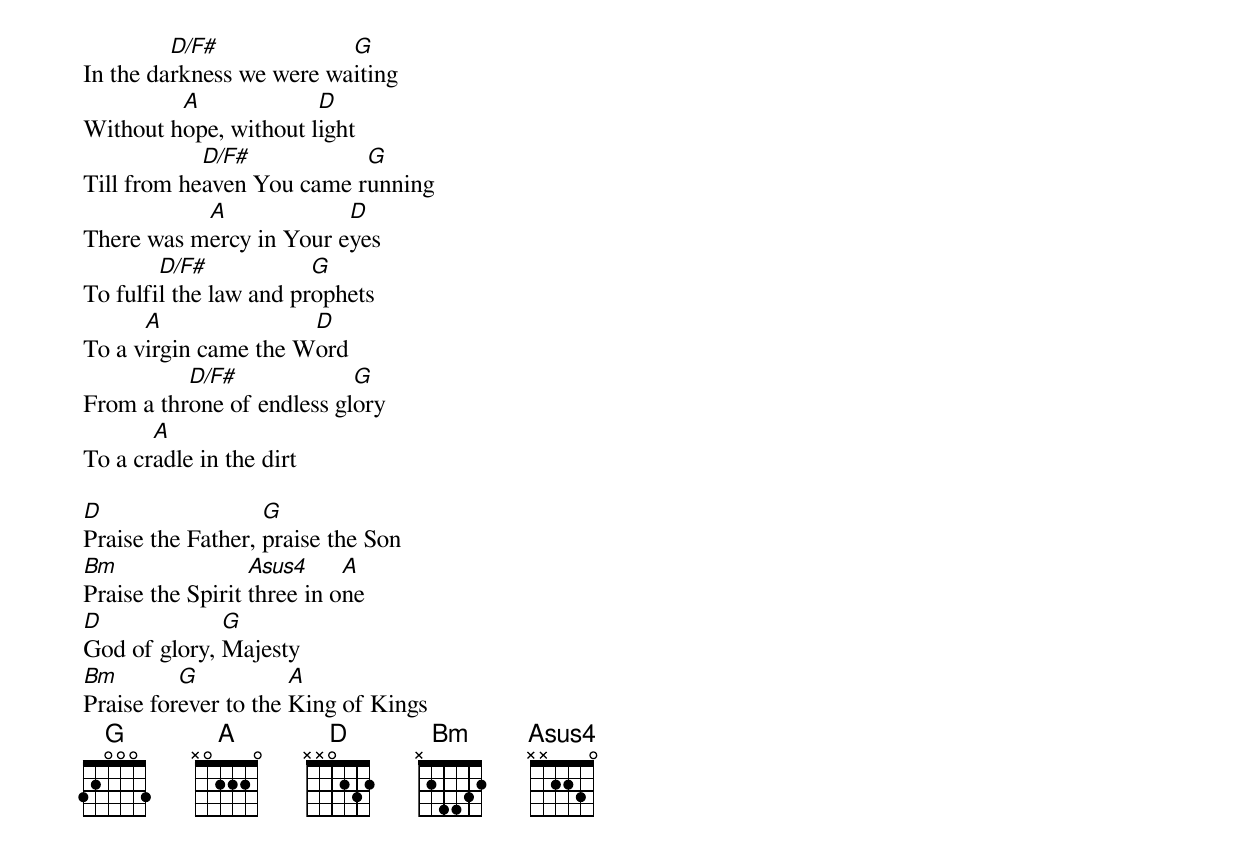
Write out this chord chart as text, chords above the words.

         D/F#             G
In the darkness we were waiting
         A             D
Without hope, without light
            D/F#           G
Till from heaven You came running
           A             D
There was mercy in Your eyes
        D/F#            G
To fulfil the law and prophets
      A               D
To a virgin came the Word
          D/F#             G
From a throne of endless glory
       A
To a cradle in the dirt

D                  G
Praise the Father, praise the Son
Bm                Asus4     A
Praise the Spirit three in one
D             G
God of glory, Majesty
Bm        G           A
Praise forever to the King of Kings
